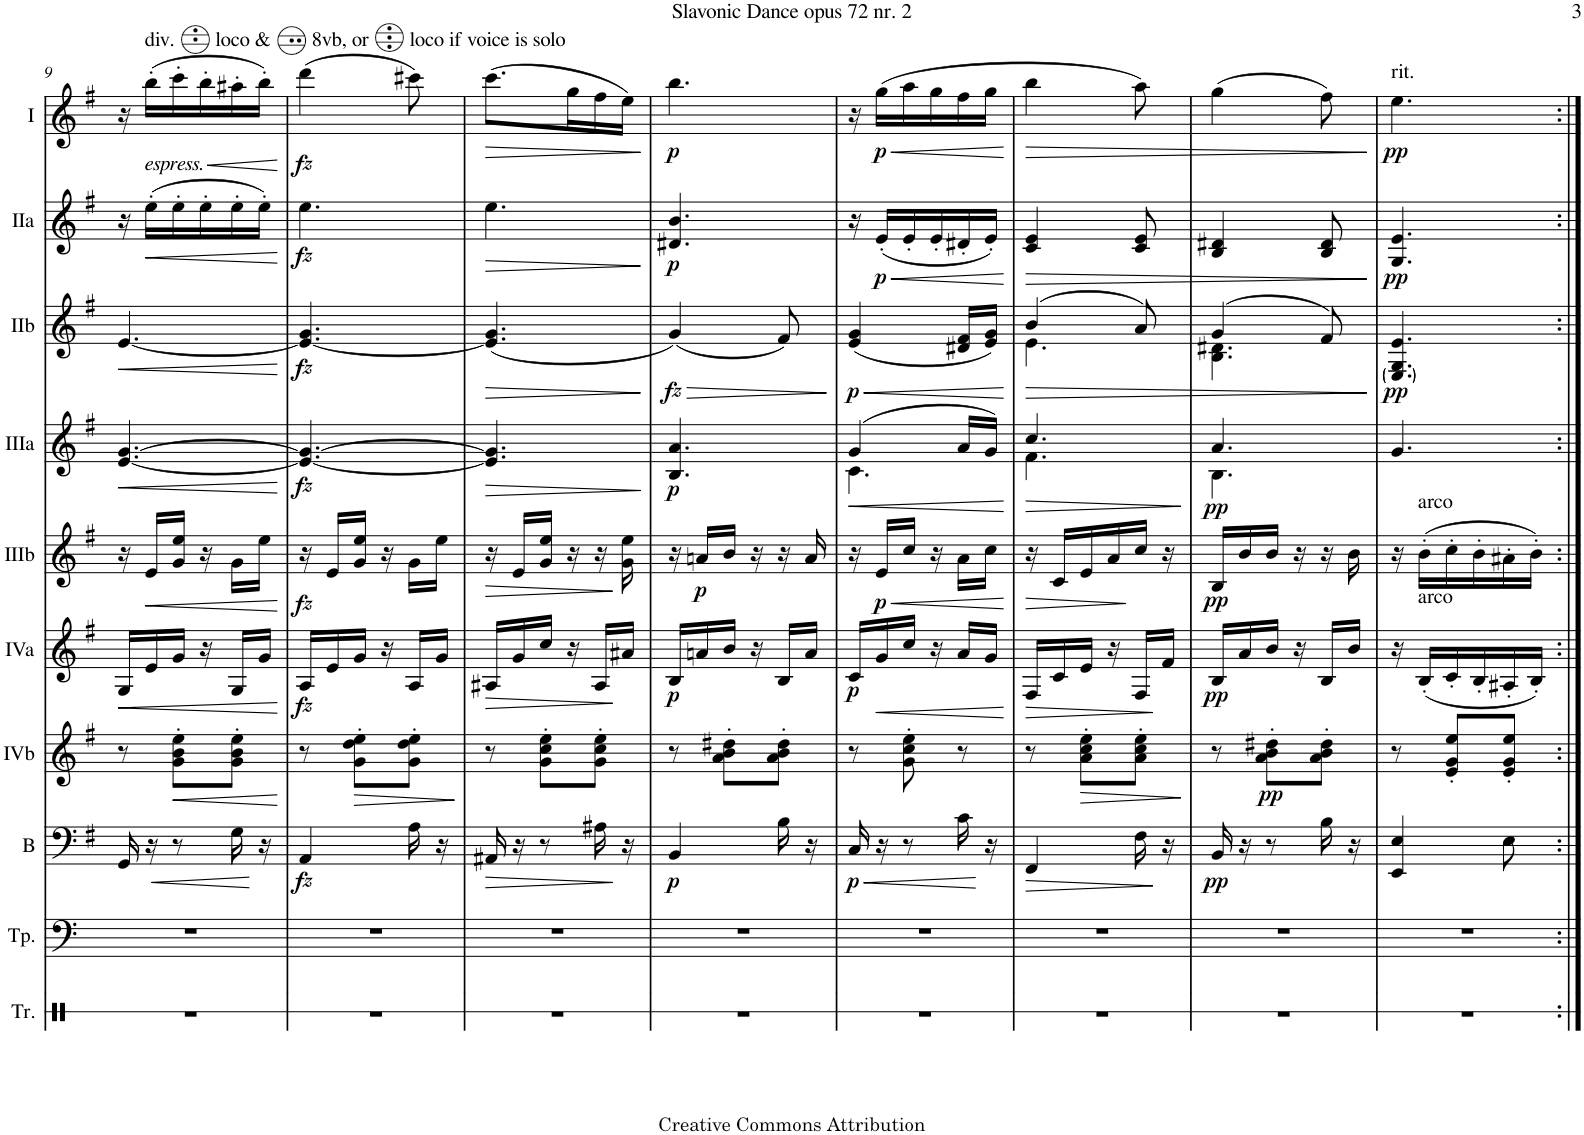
**kern	**kern	**kern	**dynam	**kern	**dynam	**kern	**dynam	**kern	**dynam	**kern	**dynam	**kern	**dynam	**kern	**dynam	**kern	**dynam
*part10	*part9	*part8	*part8	*part7	*part7	*part6	*part6	*part5	*part5	*part4	*part4	*part3	*part3	*part2	*part2	*part1	*part1
*staff10	*staff9	*staff8	*staff8	*staff7	*staff7	*staff6	*staff6	*staff5	*staff5	*staff4	*staff4	*staff3	*staff3	*staff2	*staff2	*staff1	*staff1
*I"Triangle	*I"Timpani	*I"Bass	*	*I"Acc. 4b	*	*I"Acc. 4a	*	*I"Acc. 3b	*	*I"Acc. 3a	*	*I"Acc. 2b	*	*I"Acc. 2a	*	*I"Acc. 1	*
*I'Tr.	*I'Tp.	*I'B	*	*	*	*	*	*	*	*	*	*	*	*	*	*	*
!!LO:PB:g=z
*clefX	*clefF4	*clefF4	*	*clefG2	*	*clefG2	*	*clefG2	*	*clefG2	*	*clefG2	*	*clefG2	*	*clefG2	*
*	*	*Trd7c12	*	*Trd7c12	*	*Trd7c12	*	*Trd7c12	*	*Trd7c12	*	*	*	*	*	*	*
*k[]	*k[f#]	*k[f#]	*	*k[f#]	*	*k[f#]	*	*k[f#]	*	*k[f#]	*	*k[f#]	*	*k[f#]	*	*k[f#]	*
*M3/8	*M3/8	*M3/8	*	*M3/8	*	*M3/8	*	*M3/8	*	*M3/8	*	*M3/8	*	*M3/8	*	*M3/8	*
=9	=9	=9	=9	=9	=9	=9	=9	=9	=9	=9	=9	=9	=9	=9	=9	=9	=9
!	!	!	!	!	!	!	!LO:HP:b	!	!	!	!LO:HP:b	!	!LO:HP:b	!	!	!	!
4.r	4.r	16GG/	.	8r	.	16G/LL	<	16r	.	[4.e/ [4.g/	<	[4.e/	<	16r	.	16r	.
!	!	!	!	!	!	!	!	!	!	!	!	!	!	!	!	!LO:TX:a:t=div.        loco &        8vb, or        loco if voice is solo	!
!	!	!	!	!	!	!	!	!	!	!	!	!	!	!	!	!LO:TX:b:i:t=espress.	!
!	!	!	!LO:HP:b	!	!	!	!	!	!LO:HP:b	!	!	!	!	!	!LO:HP:b	!	!LO:HP:b
.	.	16r	<	.	.	16e/	.	16e/LL	<	.	.	.	.	(16ee'\LL	<	(16bb'\LL	<
!	!	!	!	!	!LO:HP:b	!	!	!	!	!	!	!	!	!	!	!	!
.	.	8r	.	8g\' 8b\' 8ee\'L	<	16g/JJ	.	16g/ 16ee/JJ	.	.	.	.	.	16ee'\	.	16ccc'\	.
.	.	.	.	.	.	16r	.	16r	.	.	.	.	.	16ee'\	.	16bb'\	.
.	.	16G\	.	8g\' 8b\' 8ee\'J	.	16G/LL	.	16g\LL	.	.	.	.	.	16ee'\	.	16aa#X'\	.
.	.	16r	[	.	.	16g/JJ	.	16ee\JJ	.	.	.	.	.	16ee'\JJ)	.	16bb'\JJ)	.
.	.	.	.	.	[	.	[	.	[	.	[	.	[	.	[	.	[
=10	=10	=10	=10	=10	=10	=10	=10	=10	=10	=10	=10	=10	=10	=10	=10	=10	=10
!	!	!	!LO:DY:b	!	!	!	!LO:DY:b	!	!LO:DY:b	!	!LO:DY:b	!	!LO:DY:b	!	!LO:DY:b	!	!LO:DY:b
4.r	4.r	4AA/	fz	8r	.	16A/LL	fz	16r	fz	4.e/_ 4.g/_	fz	4.e/_ 4.g/	fz	4.ee\	fz	(4ddd\	fz
.	.	.	.	.	.	16e/	.	16e/LL	.	.	.	.	.	.	.	.	.
!	!	!	!	!	!LO:HP:b	!	!	!	!	!	!	!	!	!	!	!	!
.	.	.	.	8g\' 8dd\' 8ee\'L	>	16g/JJ	.	16g/ 16ee/JJ	.	.	.	.	.	.	.	.	.
.	.	.	.	.	.	16r	.	16r	.	.	.	.	.	.	.	.	.
.	.	16A\	.	8g\' 8dd\' 8ee\'J	.	16A/LL	.	16g\LL	.	.	.	.	.	.	.	8ccc#X\)	.
.	.	16r	.	.	.	16g/JJ	.	16ee\JJ	.	.	.	.	.	.	.	.	.
.	.	.	.	.	]	.	.	.	.	.	.	.	.	.	.	.	.
=11	=11	=11	=11	=11	=11	=11	=11	=11	=11	=11	=11	=11	=11	=11	=11	=11	=11
!	!	!	!LO:HP:b	!	!	!	!LO:HP:b	!	!LO:HP:b	!	!LO:HP:b	!	!LO:HP:b	!	!LO:HP:b	!	!LO:HP:b
4.r	4.r	16AA#X/	>	8r	.	16A#X/LL	>	16r	>	4.e/] 4.g/]	>	(4.e/] 4.g/	>	4.ee\	>	(8.ccc\L	>
.	.	16r	.	.	.	16g/	.	16e/LL	.	.	.	.	.	.	.	.	.
.	.	8r	.	8g\' 8cc\' 8ee\'L	.	16cc/JJ	.	16g/ 16ee/JJ	.	.	.	.	.	.	.	.	.
.	.	.	.	.	.	16r	.	16r	.	.	.	.	.	.	.	16gg\L	.
.	.	16A#X\	.	8g\' 8cc\' 8ee\'J	.	16A#/LL	.	16r	.	.	.	.	.	.	.	16ff#\	.
.	.	16r	]	.	.	16a#X/JJ	]	16g\ 16ee\	]	.	.	.	.	.	.	16ee\JJ)	.
.	.	.	.	.	.	.	.	.	.	.	]	.	]	.	]	.	]
=12	=12	=12	=12	=12	=12	=12	=12	=12	=12	=12	=12	=12	=12	=12	=12	=12	=12
!	!	!	!LO:DY:b	!	!	!	!LO:DY:b	!	!	!	!LO:DY:b	!	!LO:HP:b	!	!	!	!
!	!	!	!	!	!	!	!	!	!	!	!	!	!LO:DY:n=1:b	!	!LO:DY:b	!	!LO:DY:b
4.r	4.r	4BB/	p	8r	.	16B/LL	p	16r	.	4.B/ 4.a/	p	(4g/)	> fz	4.d#X/ 4.b/	p	4.bb\	p
!	!	!	!	!	!	!	!	!	!LO:DY:b	!	!	!	!	!	!	!	!
.	.	.	.	.	.	16an/	.	16an/LL	p	.	.	.	.	.	.	.	.
.	.	.	.	8a\' 8b\' 8dd#X\'L	.	16b/JJ	.	16b/JJ	.	.	.	.	.	.	.	.	.
.	.	.	.	.	.	16r	.	16r	.	.	.	.	.	.	.	.	.
.	.	16B\	.	8a\' 8b\' 8dd#\'J	.	16B/LL	.	16r	.	.	.	8f#/)	.	.	.	.	.
.	.	16r	.	.	.	16a/JJ	.	16a/	.	.	.	.	.	.	.	.	.
.	.	.	.	.	.	.	.	.	.	.	.	.	]	.	.	.	.
=13	=13	=13	=13	=13	=13	=13	=13	=13	=13	=13	=13	=13	=13	=13	=13	=13	=13
!	!	!	!LO:HP:b	!	!	!	!	!	!	!	!LO:HP:b	!	!LO:HP:b	!	!	!	!
*	*	*	*	*	*	*	*	*	*	*^	*	*	*	*	*	*	*
!	!	!	!LO:DY:n=1:b	!	!	!	!LO:DY:b	!	!	!	!	!	!	!LO:DY:n=1:b	!	!	!	!
4.r	4.r	16C/	< p	8r	.	16c/LL	p	16r	.	(4g/	4.c\	<	(4e/ 4g/	< p	16r	.	16r	.
!	!	!	!	!	!	!	!LO:HP:b	!	!LO:HP:b	!	!	!	!	!	!	!LO:HP:b	!	!LO:HP:b
!	!	!	!	!	!	!	!	!	!LO:DY:n=1:b	!	!	!	!	!	!	!LO:DY:n=1:b	!	!LO:DY:n=1:b
.	.	16r	.	.	.	16g/	<	16e/LL	< p	.	.	.	.	.	(16e'/LL	< p	(16gg\LL	< p
.	.	8r	.	8g\' 8cc\' 8ee\'	.	16cc/JJ	.	16cc/JJ	.	.	.	.	.	.	16e'/	.	16aa\	.
.	.	.	.	.	.	16r	.	16r	.	.	.	.	.	.	16e'/	.	16gg\	.
.	.	16c\	.	8r	.	16a/LL	.	16a\LL	.	16a/LL	.	.	16d#X/ 16f#/LL	.	16d#X'/	.	16ff#\	.
.	.	16r	[	.	.	16g/JJ	.	16cc\JJ	.	16g/JJ)	.	.	16e/ 16g/JJ)	.	16e'/JJ)	.	16gg\JJ	.
*	*	*	*	*	*	*	*	*	*	*v	*v	*	*	*	*	*	*	*
.	.	.	.	.	.	.	[	.	[	.	[	.	[	.	[	.	[
=14	=14	=14	=14	=14	=14	=14	=14	=14	=14	=14	=14	=14	=14	=14	=14	=14	=14
!	!	!	!LO:HP:b	!	!	!	!LO:HP:b	!	!LO:HP:b	!	!LO:HP:b	!	!LO:HP:b	!	!LO:HP:b	!	!LO:HP:b
*	*	*	*	*	*	*	*	*	*	*^	*	*^	*	*	*	*	*
4.r	4.r	4FF#/	>	8r	.	16F#/LL	>	16r	>	4.cc/	4.f#\	>	(4b/	4.e\	>	4c/ 4e/	>	4bb\	>
.	.	.	.	.	.	16c/	.	16c/LL	.	.	.	.	.	.	.	.	.	.	.
!	!	!	!	!	!LO:HP:b	!	!	!	!	!	!	!	!	!	!	!	!	!	!
.	.	.	.	8a\' 8cc\' 8ee\'L	>	16e/JJ	.	16e/	.	.	.	.	.	.	.	.	.	.	.
.	.	.	.	.	.	16r	.	16a/	.	.	.	.	.	.	.	.	.	.	.
.	.	16F#\	.	8a\' 8cc\' 8ee\'J	.	16F#/LL	.	16cc/JJ	]	.	.	.	8a/)	.	.	8c/ 8e/	.	8aa\)	.
.	.	16r	]	.	.	16f#/JJ	]	16r	.	.	.	.	.	.	.	.	.	.	.
*	*	*	*	*	*	*	*	*	*	*v	*v	*	*	*	*	*	*	*	*
*	*	*	*	*	*	*	*	*	*	*	*	*v	*v	*	*	*	*	*
.	.	.	.	.	]	.	.	.	.	.	]	.	.	.	.	.	.
=15	=15	=15	=15	=15	=15	=15	=15	=15	=15	=15	=15	=15	=15	=15	=15	=15	=15
*	*	*	*	*	*	*	*	*	*	*^	*	*^	*	*	*	*	*
!	!	!	!LO:DY:b	!	!	!	!LO:DY:b	!	!LO:DY:b	!	!	!LO:DY:b	!	!	!	!	!	!	!
4.r	4.r	16BB/	pp	8r	.	16B/LL	pp	16B/LL	pp	4.a/	4.B\	pp	(4g/	4.B\ 4.d#X\	.	4B/ 4d#X/	.	(4gg\	.
.	.	16r	.	.	.	16a/	.	16b/	.	.	.	.	.	.	.	.	.	.	.
!	!	!	!	!	!LO:DY:b	!	!	!	!	!	!	!	!	!	!	!	!	!	!
.	.	8r	.	8a\' 8b\' 8dd#X\'L	pp	16b/JJ	.	16b/JJ	.	.	.	.	.	.	.	.	.	.	.
.	.	.	.	.	.	16r	.	16r	.	.	.	.	.	.	.	.	.	.	.
.	.	16B\	.	8a\' 8b\' 8dd#\'J	.	16B/LL	.	16r	.	.	.	.	8f#/)	.	.	8B/ 8d#/	.	8ff#\)	.
.	.	16r	.	.	.	16b/JJ	.	16b\	.	.	.	.	.	.	.	.	.	.	.
*	*	*	*	*	*	*	*	*	*	*v	*v	*	*	*	*	*	*	*	*
*	*	*	*	*	*	*	*	*	*	*	*	*v	*v	*	*	*	*	*
.	.	.	.	.	.	.	.	.	.	.	.	.	]	.	]	.	]
=16	=16	=16	=16	=16	=16	=16	=16	=16	=16	=16	=16	=16	=16	=16	=16	=16	=16
!	!	!	!	!	!	!	!	!	!	!	!	!	!	!	!	!LO:TX:a:t=rit.	!
!	!	!	!	!	!	!	!	!	!	!	!	!	!LO:DY:b	!	!LO:DY:b	!	!LO:DY:b
4.r	4.r	4EE/ 4E/	.	8r	.	16r	.	16r	.	4.g/	.	4.E/ 4.G/ 4.e/	pp	4.G/ 4.e/	pp	4.ee\	pp
!	!	!	!	!	!	!	!	!LO:TX:a:t=arco	!	!	!	!	!	!	!	!	!
!	!	!	!	!	!	!LO:TX:a:t=arco	!	!	!	!	!	!	!	!	!	!	!
.	.	.	.	.	.	(16B'/LL	.	(16b'\LL	.	.	.	.	.	.	.	.	.
.	.	.	.	8e/' 8g/' 8ee/'L	.	16c'/	.	16cc'\	.	.	.	.	.	.	.	.	.
.	.	.	.	.	.	16B'/	.	16b'\	.	.	.	.	.	.	.	.	.
.	.	8E\	.	8e/' 8g/' 8ee/'J	.	16A#X'/	.	16a#X'\	.	.	.	.	.	.	.	.	.
.	.	.	.	.	.	16B'/JJ)	.	16b'\JJ)	.	.	.	.	.	.	.	.	.
=:|!	=:|!	=:|!	=:|!	=:|!	=:|!	=:|!	=:|!	=:|!	=:|!	=:|!	=:|!	=:|!	=:|!	=:|!	=:|!	=:|!	=:|!
*-	*-	*-	*-	*-	*-	*-	*-	*-	*-	*-	*-	*-	*-	*-	*-	*-	*-
